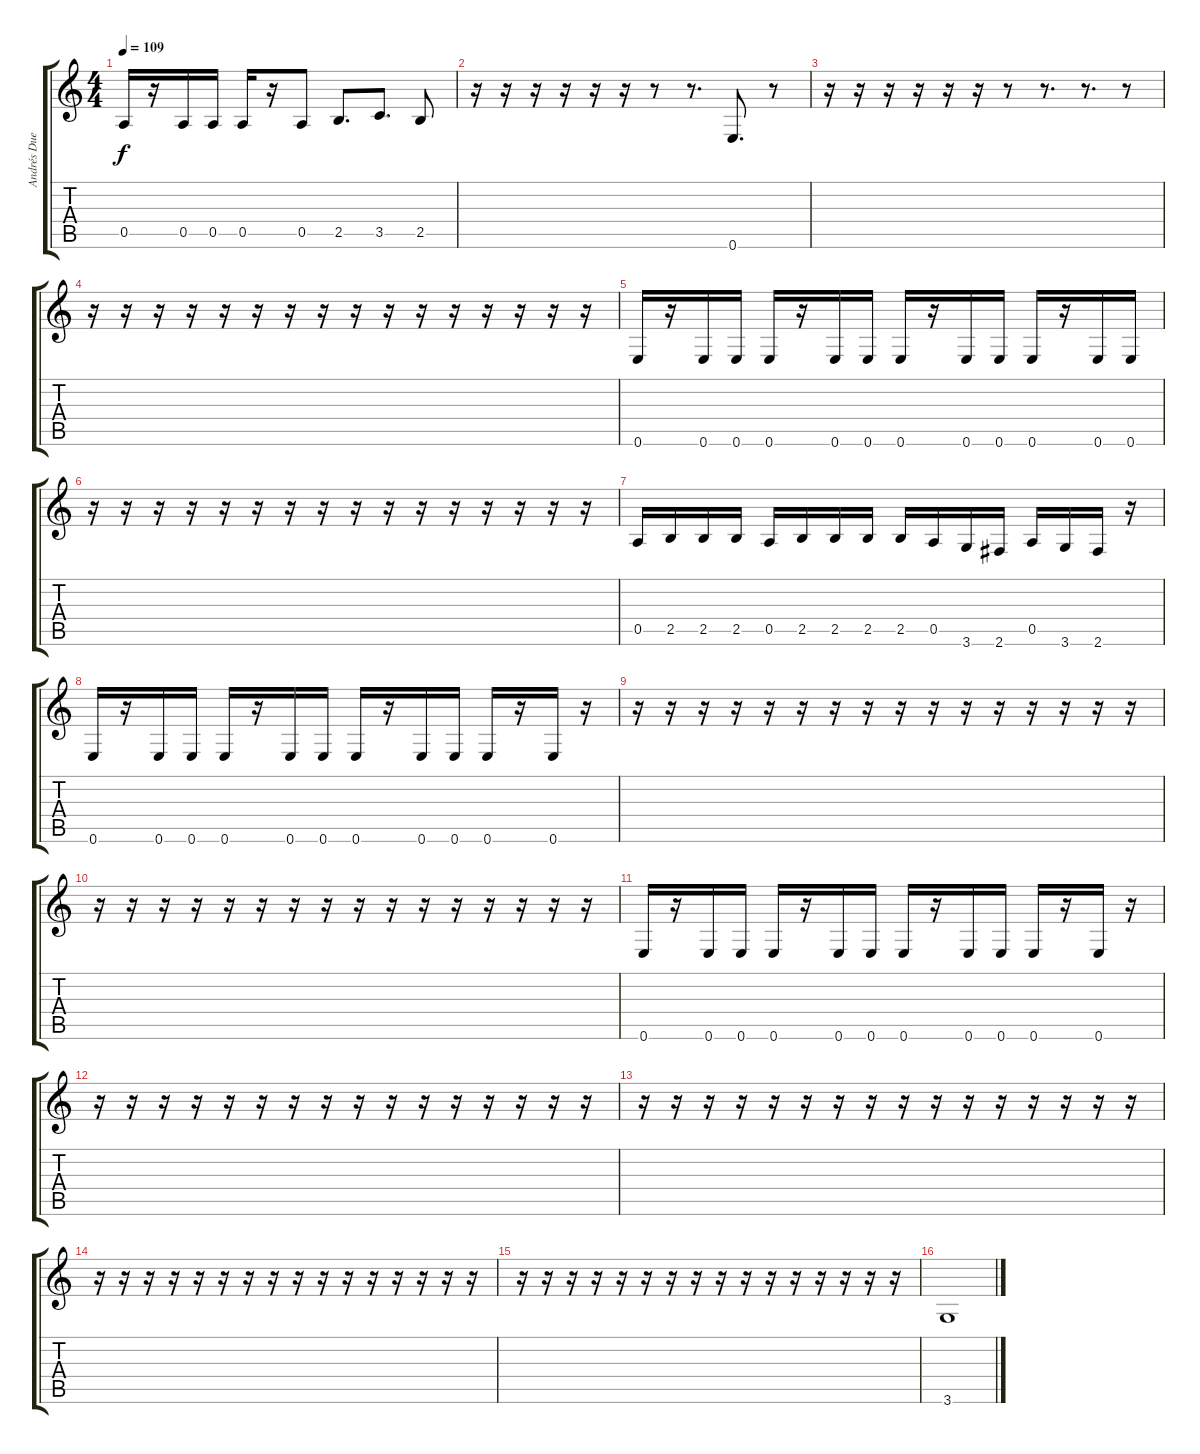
\track ("Andrés Duende" "Andrés Due") {instrument fretlessbass}
\staff {score tabs}
\tuning (E4 B3 G3 D3 A2 E2) {hide}
\ts (4 4)
\tempo 109
\clef g2
\ks c
0.5.16{dy f} r.16 0.5.16 0.5.16 0.5.16 r.16 0.5.8 2.5.8{d} 3.5.8{d} 2.5.8 |
r.16 r.16 r.16 r.16 r.16 r.16 r.8 r.8{d} 0.6.8{d} r.8 |
r.16 r.16 r.16 r.16 r.16 r.16 r.8 r.8{d} r.8{d} r.8 |
r.16 r.16 r.16 r.16 r.16 r.16 r.16 r.16 r.16 r.16 r.16 r.16 r.16 r.16 r.16 r.16 |
0.6.16 r.16 0.6.16 0.6.16 0.6.16 r.16 0.6.16 0.6.16 0.6.16 r.16 0.6.16 0.6.16 0.6.16 r.16 0.6.16 0.6.16 |
r.16 r.16 r.16 r.16 r.16 r.16 r.16 r.16 r.16 r.16 r.16 r.16 r.16 r.16 r.16 r.16 |
0.5.16 2.5.16 2.5.16 2.5.16 0.5.16 2.5.16 2.5.16 2.5.16 2.5.16 0.5.16 3.6.16 2.6.16 0.5.16 3.6.16 2.6.16 r.16 |
0.6.16 r.16 0.6.16 0.6.16 0.6.16 r.16 0.6.16 0.6.16 0.6.16 r.16 0.6.16 0.6.16 0.6.16 r.16 0.6.16 r.16 |
r.16 r.16 r.16 r.16 r.16 r.16 r.16 r.16 r.16 r.16 r.16 r.16 r.16 r.16 r.16 r.16 |
r.16 r.16 r.16 r.16 r.16 r.16 r.16 r.16 r.16 r.16 r.16 r.16 r.16 r.16 r.16 r.16 |
0.6.16 r.16 0.6.16 0.6.16 0.6.16 r.16 0.6.16 0.6.16 0.6.16 r.16 0.6.16 0.6.16 0.6.16 r.16 0.6.16 r.16 |
r.16 r.16 r.16 r.16 r.16 r.16 r.16 r.16 r.16 r.16 r.16 r.16 r.16 r.16 r.16 r.16 |
r.16 r.16 r.16 r.16 r.16 r.16 r.16 r.16 r.16 r.16 r.16 r.16 r.16 r.16 r.16 r.16 |
r.16 r.16 r.16 r.16 r.16 r.16 r.16 r.16 r.16 r.16 r.16 r.16 r.16 r.16 r.16 r.16 |
r.16 r.16 r.16 r.16 r.16 r.16 r.16 r.16 r.16 r.16 r.16 r.16 r.16 r.16 r.16 r.16 |
3.6.1
